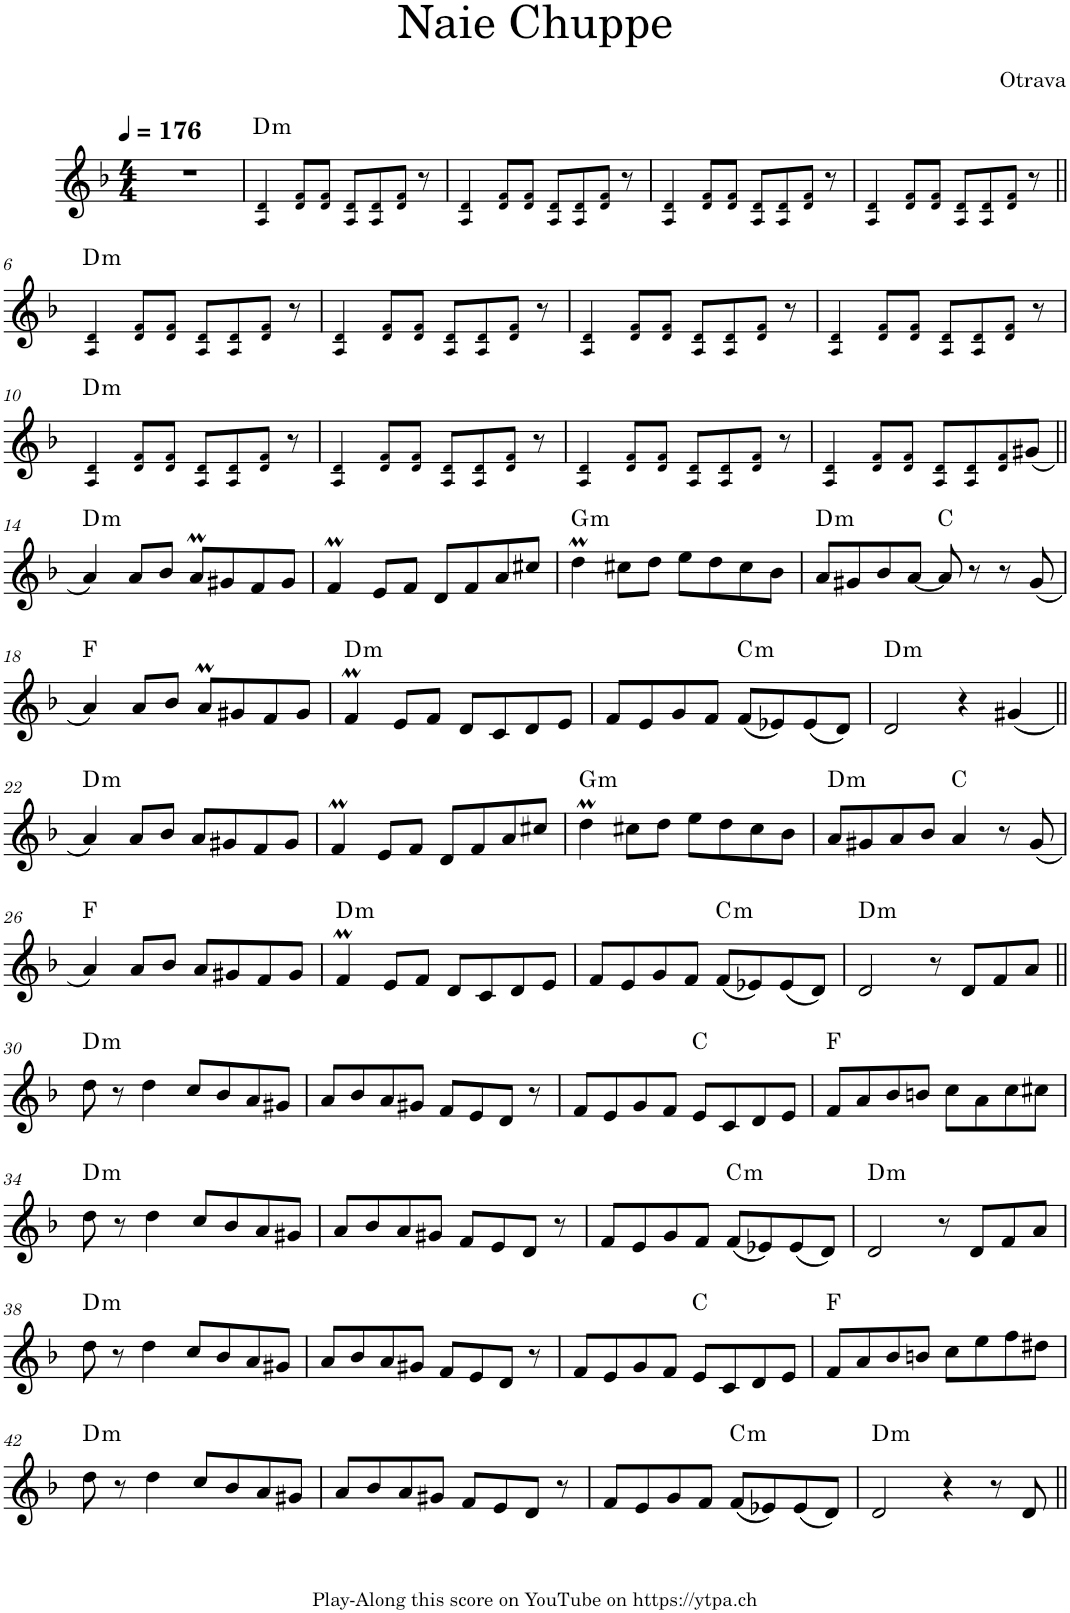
**kern	**harte
*part1	*part1
*staff1	*
*I"Piano	*
*I'Pno.	*
*clefG2	*
*k[b-]	*
*M4/4	*
*MM176	*
=1	=1
1r	.
=2	=2
!	!LO:H:kt=m
4A!/ 4d!/	D:min
8d!/ 8f!/L	.
8d!/ 8f!/J	.
8A!/ 8d!/L	.
8A!/ 8d!/	.
8d!/ 8f!/J	.
8r	.
=3	=3
4A!/ 4d!/	.
8d!/ 8f!/L	.
8d!/ 8f!/J	.
8A!/ 8d!/L	.
8A!/ 8d!/	.
8d!/ 8f!/J	.
8r	.
=4	=4
4A!/ 4d!/	.
8d!/ 8f!/L	.
8d!/ 8f!/J	.
8A!/ 8d!/L	.
8A!/ 8d!/	.
8d!/ 8f!/J	.
8r	.
=5	=5
4A!/ 4d!/	.
8d!/ 8f!/L	.
8d!/ 8f!/J	.
8A!/ 8d!/L	.
8A!/ 8d!/	.
8d!/ 8f!/J	.
8r	.
!!LO:LB:g=z
=6||	=6||
!	!LO:H:kt=m
4A!/ 4d!/	D:min
8d!/ 8f!/L	.
8d!/ 8f!/J	.
8A!/ 8d!/L	.
8A!/ 8d!/	.
8d!/ 8f!/J	.
8r	.
=7	=7
4A!/ 4d!/	.
8d!/ 8f!/L	.
8d!/ 8f!/J	.
8A!/ 8d!/L	.
8A!/ 8d!/	.
8d!/ 8f!/J	.
8r	.
=8	=8
4A!/ 4d!/	.
8d!/ 8f!/L	.
8d!/ 8f!/J	.
8A!/ 8d!/L	.
8A!/ 8d!/	.
8d!/ 8f!/J	.
8r	.
=9	=9
4A!/ 4d!/	.
8d!/ 8f!/L	.
8d!/ 8f!/J	.
8A!/ 8d!/L	.
8A!/ 8d!/	.
8d!/ 8f!/J	.
8r	.
!!LO:LB:g=z
=10	=10
!	!LO:H:kt=m
4A!/ 4d!/	D:min
8d!/ 8f!/L	.
8d!/ 8f!/J	.
8A!/ 8d!/L	.
8A!/ 8d!/	.
8d!/ 8f!/J	.
8r	.
=11	=11
4A!/ 4d!/	.
8d!/ 8f!/L	.
8d!/ 8f!/J	.
8A!/ 8d!/L	.
8A!/ 8d!/	.
8d!/ 8f!/J	.
8r	.
=12	=12
4A!/ 4d!/	.
8d!/ 8f!/L	.
8d!/ 8f!/J	.
8A!/ 8d!/L	.
8A!/ 8d!/	.
8d!/ 8f!/J	.
8r	.
=13	=13
4A!/ 4d!/	.
8d!/ 8f!/L	.
8d!/ 8f!/J	.
8A!/ 8d!/L	.
8A!/ 8d!/	.
8d!/ 8f!/	.
(8g#X/J	.
!!LO:LB:g=z
=14||	=14||
!	!LO:H:kt=m
4a/)	D:min
8a/L	.
8b-/J	.
8am/L	.
8g#X/	.
8f/	.
8g#/J	.
=15	=15
4fM/	.
8e/L	.
8f/J	.
8d/L	.
8f/	.
8a/	.
8cc#X/J	.
=16	=16
!	!LO:H:kt=m
4ddM\	G:min
8cc#X\L	.
8dd\J	.
8ee\L	.
8dd\	.
8cc#\	.
8b-\J	.
=17	=17
!	!LO:H:kt=m
8a/L	D:min
8g#X/	.
8b-/	.
[8a/J	.
8a/]	C:maj
8r	.
8r	.
(8g#/	.
!!LO:LB:g=z
=18	=18
4a/)	F:maj
8a/L	.
8b-/J	.
8am/L	.
8g#X/	.
8f/	.
8g#/J	.
=19	=19
!	!LO:H:kt=m
4fM/	D:min
8e/L	.
8f/J	.
8d/L	.
8c/	.
8d/	.
8e/J	.
=20	=20
8f/L	.
8e/	.
8g/	.
8f/J	.
!	!LO:H:kt=m
(8f/L	C:min
8e-X/)	.
(8e-/	.
8d/J)	.
=21	=21
!	!LO:H:kt=m
2d/	D:min
4r	.
(4g#X/	.
!!LO:LB:g=z
=22||	=22||
!	!LO:H:kt=m
4a/)	D:min
8a/L	.
8b-/J	.
8a/L	.
8g#X/	.
8f/	.
8g#/J	.
=23	=23
4fM/	.
8e/L	.
8f/J	.
8d/L	.
8f/	.
8a/	.
8cc#X/J	.
=24	=24
!	!LO:H:kt=m
4ddM\	G:min
8cc#X\L	.
8dd\J	.
8ee\L	.
8dd\	.
8cc#\	.
8b-\J	.
=25	=25
!	!LO:H:kt=m
8a/L	D:min
8g#X/	.
8a/	.
8b-/J	.
4a/	C:maj
8r	.
(8g#/	.
!!LO:LB:g=z
=26	=26
4a/)	F:maj
8a/L	.
8b-/J	.
8a/L	.
8g#X/	.
8f/	.
8g#/J	.
=27	=27
!	!LO:H:kt=m
4fM/	D:min
8e/L	.
8f/J	.
8d/L	.
8c/	.
8d/	.
8e/J	.
=28	=28
8f/L	.
8e/	.
8g/	.
8f/J	.
!	!LO:H:kt=m
(8f/L	C:min
8e-X/)	.
(8e-/	.
8d/J)	.
=29	=29
!	!LO:H:kt=m
2d/	D:min
8r	.
8d/L	.
8f/	.
8a/J	.
!!LO:LB:g=z
=30||	=30||
!	!LO:H:kt=m
8dd\	D:min
8r	.
4dd\	.
8cc/L	.
8b-/	.
8a/	.
8g#X/J	.
=31	=31
8a/L	.
8b-/	.
8a/	.
8g#X/J	.
8f/L	.
8e/	.
8d/J	.
8r	.
=32	=32
8f/L	.
8e/	.
8g/	.
8f/J	.
8e/L	C:maj
8c/	.
8d/	.
8e/J	.
=33	=33
8f/L	F:maj
8a/	.
8b-/	.
8bn/J	.
8cc\L	.
8a\	.
8cc\	.
8cc#X\J	.
!!LO:LB:g=z
=34	=34
!	!LO:H:kt=m
8dd\	D:min
8r	.
4dd\	.
8cc/L	.
8b-/	.
8a/	.
8g#X/J	.
=35	=35
8a/L	.
8b-/	.
8a/	.
8g#X/J	.
8f/L	.
8e/	.
8d/J	.
8r	.
=36	=36
8f/L	.
8e/	.
8g/	.
8f/J	.
!	!LO:H:kt=m
(8f/L	C:min
8e-X/)	.
(8e-/	.
8d/J)	.
=37	=37
!	!LO:H:kt=m
2d/	D:min
8r	.
8d/L	.
8f/	.
8a/J	.
!!LO:LB:g=z
=38	=38
!	!LO:H:kt=m
8dd\	D:min
8r	.
4dd\	.
8cc/L	.
8b-/	.
8a/	.
8g#X/J	.
=39	=39
8a/L	.
8b-/	.
8a/	.
8g#X/J	.
8f/L	.
8e/	.
8d/J	.
8r	.
=40	=40
8f/L	.
8e/	.
8g/	.
8f/J	.
8e/L	C:maj
8c/	.
8d/	.
8e/J	.
=41	=41
8f/L	F:maj
8a/	.
8b-/	.
8bn/J	.
8cc\L	.
8ee\	.
8ff\	.
8dd#X\J	.
!!LO:LB:g=z
=42	=42
!	!LO:H:kt=m
8dd\	D:min
8r	.
4dd\	.
8cc/L	.
8b-/	.
8a/	.
8g#X/J	.
=43	=43
8a/L	.
8b-/	.
8a/	.
8g#X/J	.
8f/L	.
8e/	.
8d/J	.
8r	.
=44	=44
8f/L	.
8e/	.
8g/	.
8f/J	.
!	!LO:H:kt=m
(8f/L	C:min
8e-X/)	.
(8e-/	.
8d/J)	.
=45	=45
!	!LO:H:kt=m
2d/	D:min
4r	.
8r	.
8d/	.
=||	=||
*-	*-
